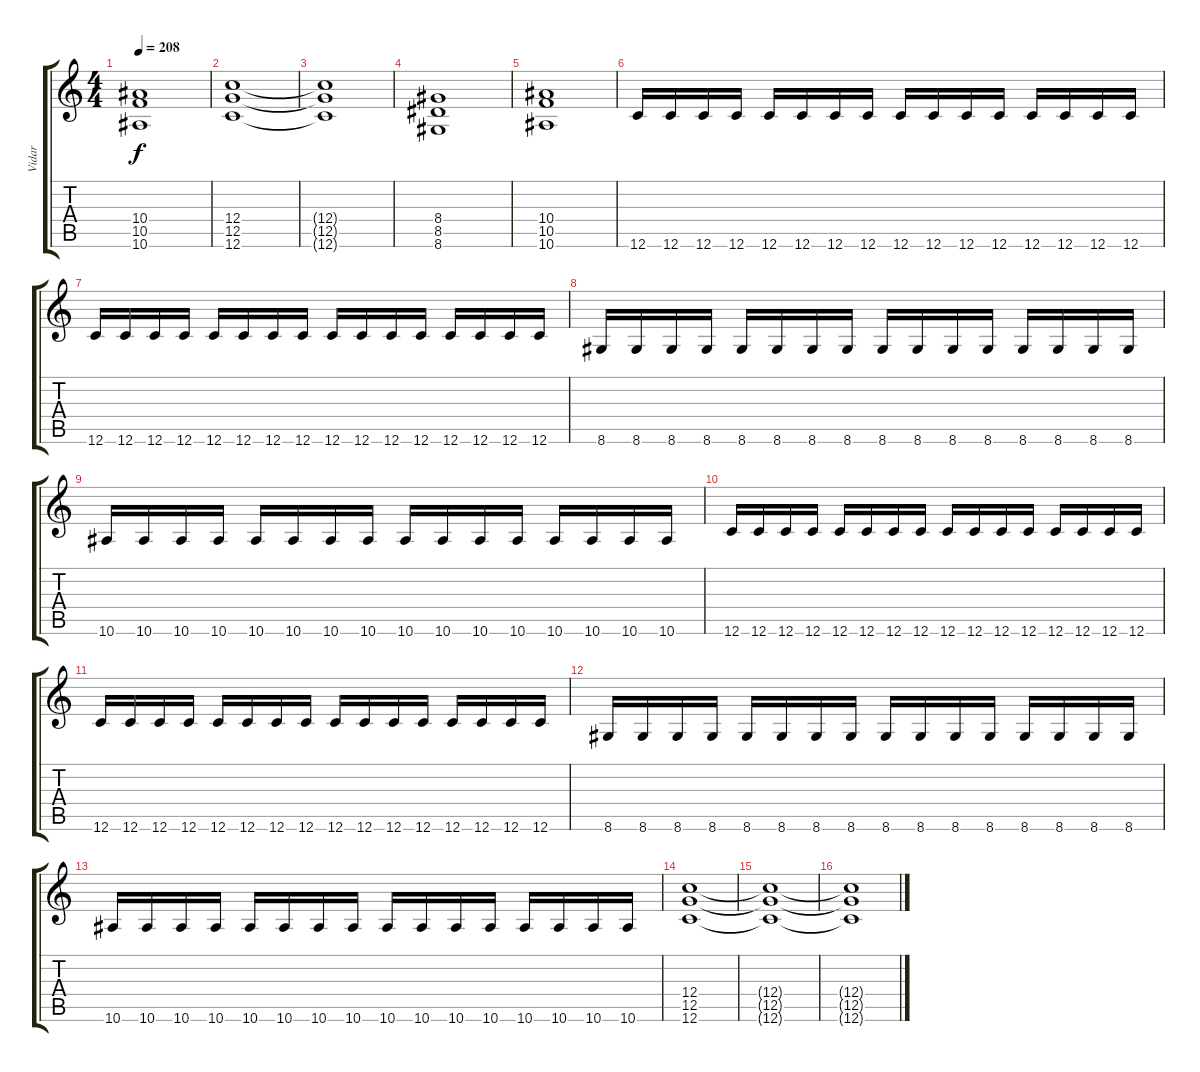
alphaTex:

\track ("Vidar" "Vidar") {instrument overdrivenguitar}
\staff {score tabs}
\tuning (D4 A3 F3 C3 G2 C2) {hide}
\ts (4 4)
\tempo 208
\clef g2
\ks c
(10.4 10.5 10.6).1{dy f} |
(12.4 12.5 12.6).1 |
(12.4{t} 12.5{t} 12.6{t}).1 |
(8.4 8.5 8.6).1 |
(10.4 10.5 10.6).1 |
12.6.16 12.6.16 12.6.16 12.6.16 12.6.16 12.6.16 12.6.16 12.6.16 12.6.16 12.6.16 12.6.16 12.6.16 12.6.16 12.6.16 12.6.16 12.6.16 |
12.6.16 12.6.16 12.6.16 12.6.16 12.6.16 12.6.16 12.6.16 12.6.16 12.6.16 12.6.16 12.6.16 12.6.16 12.6.16 12.6.16 12.6.16 12.6.16 |
8.6.16 8.6.16 8.6.16 8.6.16 8.6.16 8.6.16 8.6.16 8.6.16 8.6.16 8.6.16 8.6.16 8.6.16 8.6.16 8.6.16 8.6.16 8.6.16 |
10.6.16 10.6.16 10.6.16 10.6.16 10.6.16 10.6.16 10.6.16 10.6.16 10.6.16 10.6.16 10.6.16 10.6.16 10.6.16 10.6.16 10.6.16 10.6.16 |
12.6.16 12.6.16 12.6.16 12.6.16 12.6.16 12.6.16 12.6.16 12.6.16 12.6.16 12.6.16 12.6.16 12.6.16 12.6.16 12.6.16 12.6.16 12.6.16 |
12.6.16 12.6.16 12.6.16 12.6.16 12.6.16 12.6.16 12.6.16 12.6.16 12.6.16 12.6.16 12.6.16 12.6.16 12.6.16 12.6.16 12.6.16 12.6.16 |
8.6.16 8.6.16 8.6.16 8.6.16 8.6.16 8.6.16 8.6.16 8.6.16 8.6.16 8.6.16 8.6.16 8.6.16 8.6.16 8.6.16 8.6.16 8.6.16 |
10.6.16 10.6.16 10.6.16 10.6.16 10.6.16 10.6.16 10.6.16 10.6.16 10.6.16 10.6.16 10.6.16 10.6.16 10.6.16 10.6.16 10.6.16 10.6.16 |
(12.4 12.5 12.6).1 |
(12.4{t} 12.5{t} 12.6{t}).1 |
(12.4{t} 12.5{t} 12.6{t}).1
